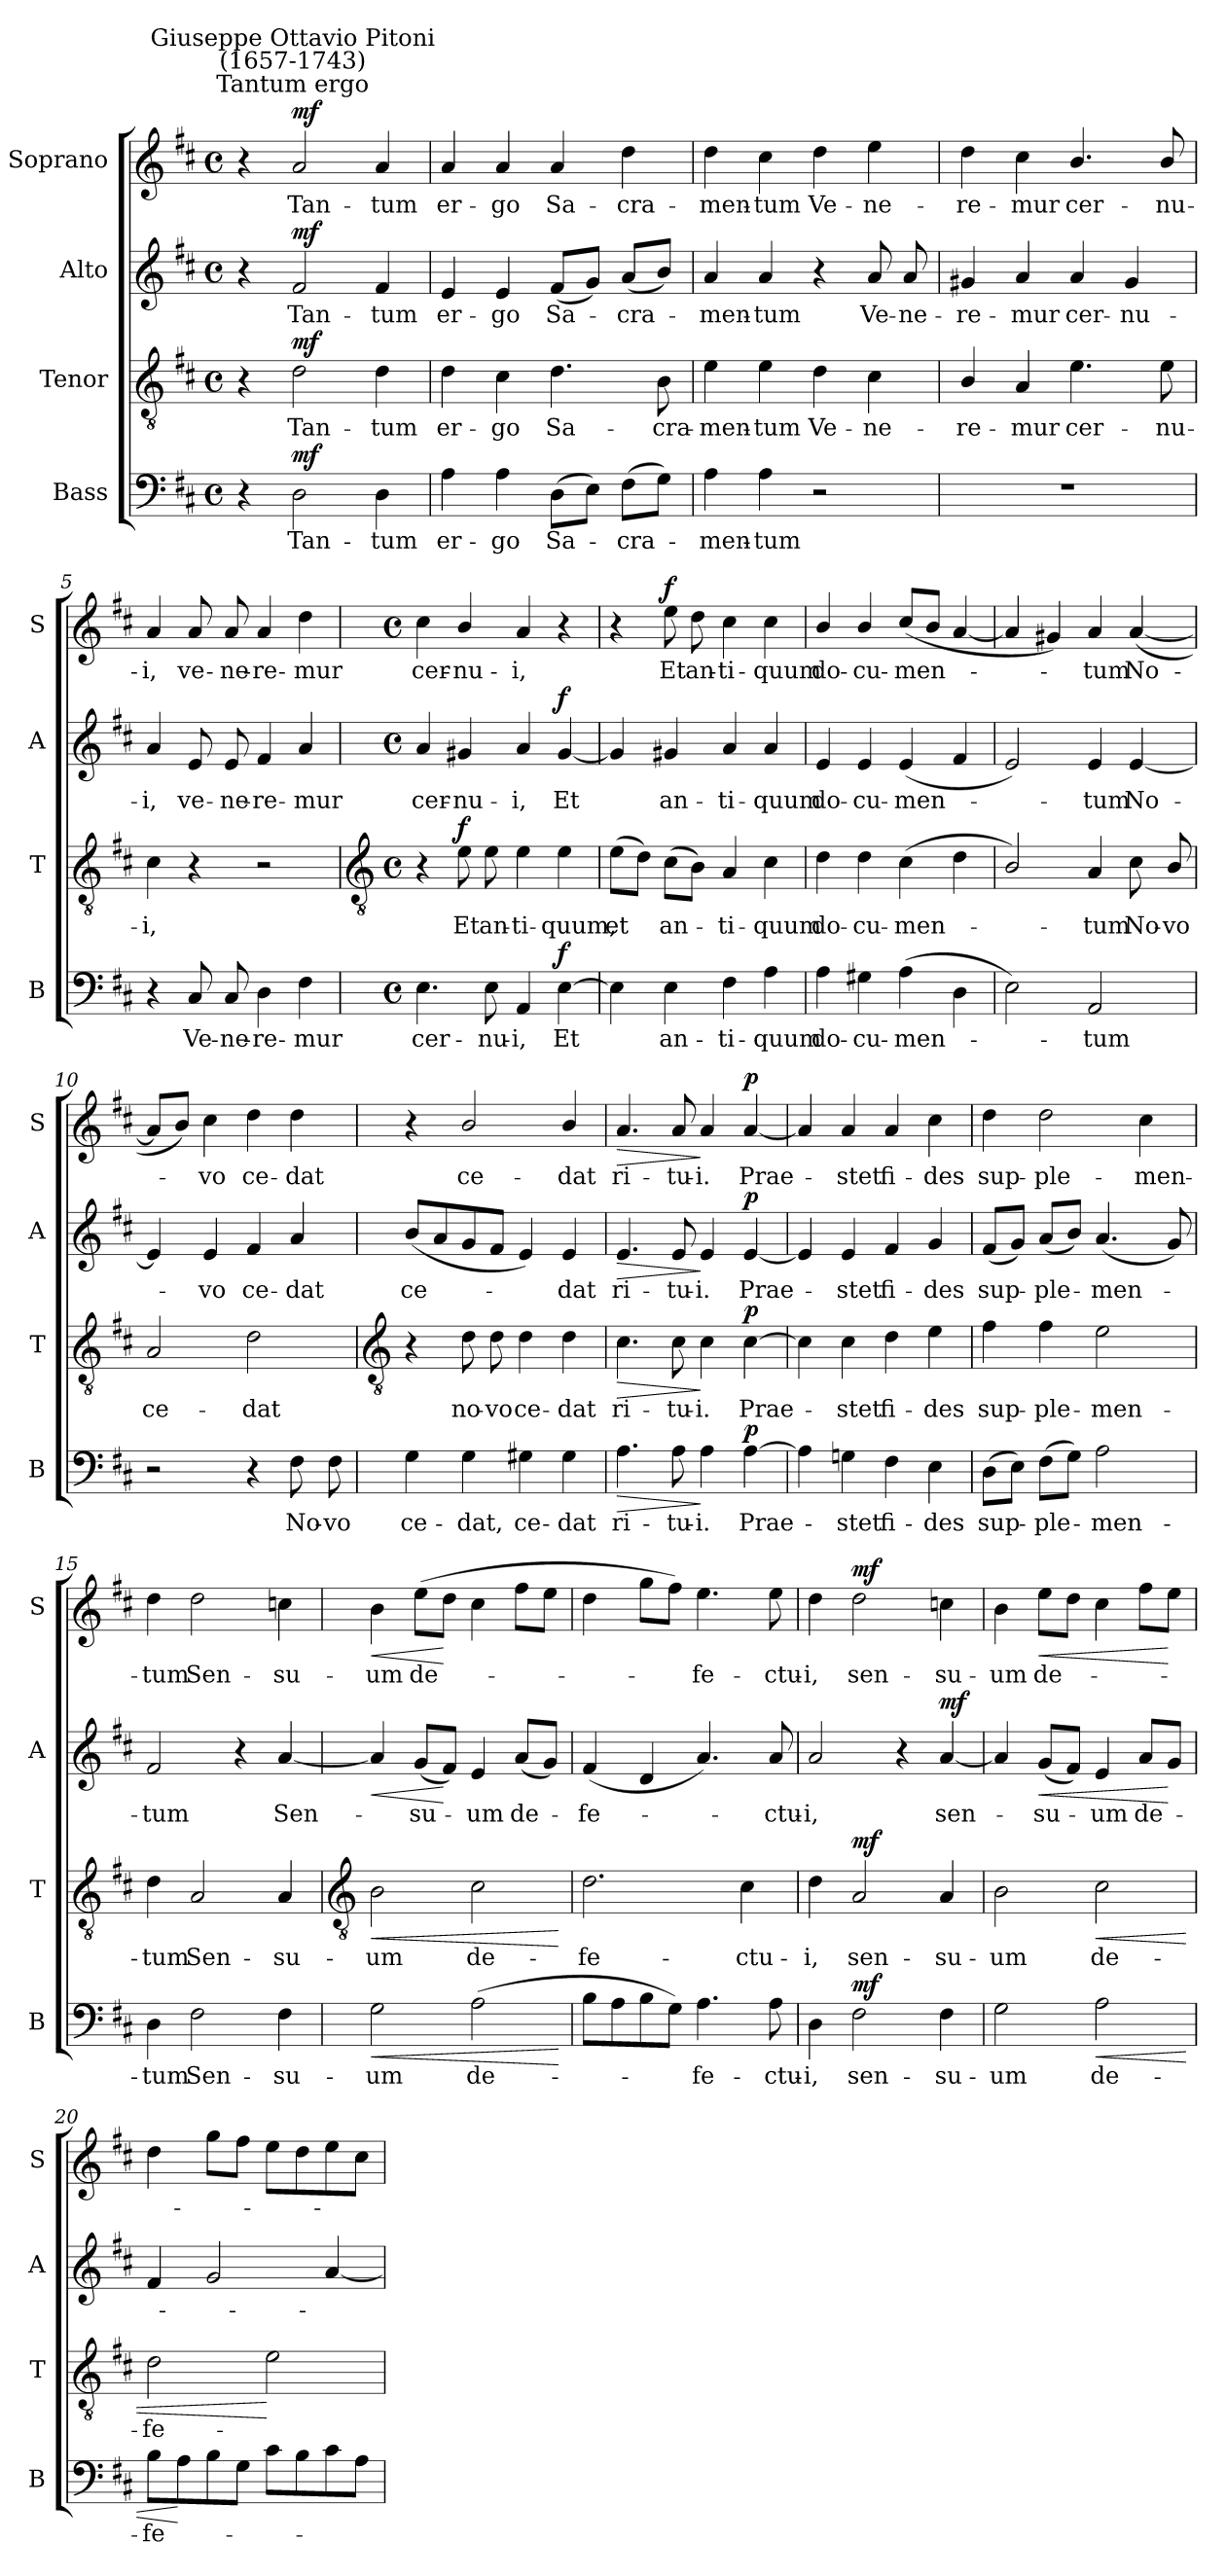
**kern	**text	**dynam	**kern	**text	**dynam	**kern	**text	**dynam	**kern	**text	**dynam
*part4	*part4	*part4	*part3	*part3	*part3	*part2	*part2	*part2	*part1	*part1	*part1
*staff4	*staff4	*staff4	*staff3	*staff3	*staff3	*staff2	*staff2	*staff2	*staff1	*staff1	*staff1
*I"Bass	*	*	*I"Tenor	*	*	*I"Alto	*	*	*I"Soprano	*	*
*I'B	*	*	*I'T	*	*	*I'A	*	*	*I'S	*	*
*clefF4	*	*	*clefGv2	*	*	*clefG2	*	*	*clefG2	*	*
*k[f#c#]	*	*	*k[f#c#]	*	*	*k[f#c#]	*	*	*k[f#c#]	*	*
*D:	*	*	*D:	*	*	*D:	*	*	*D:	*	*
*M4/4	*	*	*M4/4	*	*	*M4/4	*	*	*M4/4	*	*
*met(c)	*	*	*met(c)	*	*	*met(c)	*	*	*met(c)	*	*
=1	=1	=1	=1	=1	=1	=1	=1	=1	=1	=1	=1
4r	.	.	4r	.	.	4r	.	.	4r	.	.
!	!	!	!	!	!	!	!	!	!LO:TX:a:cj:t=Tantum ergo	!	!
!	!	!	!	!	!	!	!	!	!LO:TX:a:cj:t=Giuseppe Ottavio Pitoni\n(1657-1743)	!	!
!	!LO:LY:b	!LO:DY:b	!	!LO:LY:b	!LO:DY:b	!	!LO:LY:b	!LO:DY:b	!	!LO:LY:b	!LO:DY:b
2D	Tan-	mf	2d	Tan-	mf	2f#	Tan-	mf	2a	Tan-	mf
!	!LO:LY:b	!	!	!LO:LY:b	!	!	!LO:LY:b	!	!	!LO:LY:b	!
4D	-tum	.	4d	-tum	.	4f#	-tum	.	4a	-tum	.
=2	=2	=2	=2	=2	=2	=2	=2	=2	=2	=2	=2
!	!LO:LY:b	!	!	!LO:LY:b	!	!	!LO:LY:b	!	!	!LO:LY:b	!
4A	er-	.	4d	er-	.	4e	er-	.	4a	er-	.
!	!LO:LY:b	!	!	!LO:LY:b	!	!	!LO:LY:b	!	!	!LO:LY:b	!
4A	-go	.	4c#	-go	.	4e	-go	.	4a	-go	.
!	!LO:LY:b	!	!	!LO:LY:b	!	!	!LO:LY:b	!	!	!LO:LY:b	!
(>8DL	Sa-	.	4.d	Sa-	.	(<8f#L	Sa-	.	4a	Sa-	.
8EJ)	.	.	.	.	.	8gJ)	.	.	.	.	.
!	!LO:LY:b	!	!	!	!	!	!LO:LY:b	!	!	!LO:LY:b	!
(>8F#L	cra-	.	.	.	.	(<8aL	cra-	.	4dd	-cra-	.
!	!	!	!	!LO:LY:b	!	!	!	!	!	!	!
8GJ)	.	.	8B	-cra-	.	8bJ)	.	.	.	.	.
=3	=3	=3	=3	=3	=3	=3	=3	=3	=3	=3	=3
!	!LO:LY:b	!	!	!LO:LY:b	!	!	!LO:LY:b	!	!	!LO:LY:b	!
4A	men-	.	4e	-men-	.	4a	men-	.	4dd	-men-	.
!	!LO:LY:b	!	!	!LO:LY:b	!	!	!LO:LY:b	!	!	!LO:LY:b	!
4A	-tum	.	4e	-tum	.	4a	-tum	.	4cc#	-tum	.
!	!	!	!	!LO:LY:b	!	!	!	!	!	!LO:LY:b	!
2r	.	.	4d	Ve-	.	4r	.	.	4dd	Ve-	.
!	!	!	!	!LO:LY:b	!	!	!LO:LY:b	!	!	!LO:LY:b	!
.	.	.	4c#	-ne-	.	8a	Ve-	.	4ee	-ne-	.
!	!	!	!	!	!	!	!LO:LY:b	!	!	!	!
.	.	.	.	.	.	8a	-ne-	.	.	.	.
=4	=4	=4	=4	=4	=4	=4	=4	=4	=4	=4	=4
!	!	!	!	!LO:LY:b	!	!	!LO:LY:b	!	!	!LO:LY:b	!
1r	.	.	4B/	-re-	.	4g#X	-re-	.	4dd	-re-	.
!	!	!	!	!LO:LY:b	!	!	!LO:LY:b	!	!	!LO:LY:b	!
.	.	.	4A	-mur	.	4a	-mur	.	4cc#	-mur	.
!	!	!	!	!LO:LY:b	!	!	!LO:LY:b	!	!	!LO:LY:b	!
.	.	.	4.e	cer-	.	4a	cer-	.	4.b/	cer-	.
!	!	!	!	!	!	!	!LO:LY:b	!	!	!	!
.	.	.	.	.	.	4g#	-nu-	.	.	.	.
!	!	!	!	!LO:LY:b	!	!	!	!	!	!LO:LY:b	!
.	.	.	8e	-nu-	.	.	.	.	8b/	-nu-	.
=5	=5	=5	=5	=5	=5	=5	=5	=5	=5	=5	=5
!	!	!	!	!LO:LY:b	!	!	!LO:LY:b	!	!	!LO:LY:b	!
4r	.	.	4c#	-i,	.	4a	-i,	.	4a	-i,	.
!	!LO:LY:b	!	!	!	!	!	!LO:LY:b	!	!	!LO:LY:b	!
8C#	Ve-	.	4r	.	.	8e	ve-	.	8a	ve-	.
!	!LO:LY:b	!	!	!	!	!	!LO:LY:b	!	!	!LO:LY:b	!
8C#	-ne-	.	.	.	.	8e	-ne-	.	8a	-ne-	.
!	!LO:LY:b	!	!	!	!	!	!LO:LY:b	!	!	!LO:LY:b	!
4D	-re-	.	2r	.	.	4f#	-re-	.	4a	-re-	.
!	!LO:LY:b	!	!	!	!	!	!LO:LY:b	!	!	!LO:LY:b	!
4F#	-mur	.	.	.	.	4a	-mur	.	4dd	-mur	.
!!LO:LB:g=z
=6	=6	=6	=6	=6	=6	=6	=6	=6	=6	=6	=6
*	*	*	*clefGv2	*	*	*	*	*	*	*	*
*M4/4	*	*	*M4/4	*	*	*M4/4	*	*	*M4/4	*	*
*met(c)	*	*	*met(c)	*	*	*met(c)	*	*	*met(c)	*	*
!	!LO:LY:b	!	!	!	!	!	!LO:LY:b	!	!	!LO:LY:b	!
4.E	cer-	.	4r	.	.	4a	cer-	.	4cc#	cer-	.
!	!	!	!	!LO:LY:b	!LO:DY:b	!	!LO:LY:b	!	!	!LO:LY:b	!
.	.	.	8e	Et	f	4g#X	-nu-	.	4b/	-nu-	.
!	!LO:LY:b	!	!	!LO:LY:b	!	!	!	!	!	!	!
8E	-nu-	.	8e	an-	.	.	.	.	.	.	.
!	!LO:LY:b	!	!	!LO:LY:b	!	!	!LO:LY:b	!	!	!LO:LY:b	!
4AA	-i,	.	4e	-ti-	.	4a	-i,	.	4a	-i,	.
!	!LO:LY:b	!LO:DY:b	!	!LO:LY:b	!	!	!LO:LY:b	!LO:DY:b	!	!	!
[4E	Et	f	4e	-quum,	.	[4g#	Et	f	4r	.	.
=7	=7	=7	=7	=7	=7	=7	=7	=7	=7	=7	=7
!	!	!	!	!LO:LY:b	!	!	!	!	!	!	!
4E]	.	.	(>8eL	et	.	4g#]	.	.	4r	.	.
.	.	.	8dJ)	.	.	.	.	.	.	.	.
!	!LO:LY:b	!	!	!LO:LY:b	!	!	!LO:LY:b	!	!	!LO:LY:b	!LO:DY:b
4E	an-	.	(>8c#L	an-	.	4g#	an-	.	8ee	Et	f
!	!	!	!	!	!	!	!	!	!	!LO:LY:b	!
.	.	.	8BJ)	.	.	.	.	.	8dd	an-	.
!	!LO:LY:b	!	!	!LO:LY:b	!	!	!LO:LY:b	!	!	!LO:LY:b	!
4F#	-ti-	.	4A	ti-	.	4a	-ti-	.	4cc#	-ti-	.
!	!LO:LY:b	!	!	!LO:LY:b	!	!	!LO:LY:b	!	!	!LO:LY:b	!
4A	-quum	.	4c#	-quum	.	4a	-quum	.	4cc#	-quum	.
=8	=8	=8	=8	=8	=8	=8	=8	=8	=8	=8	=8
!	!LO:LY:b	!	!	!LO:LY:b	!	!	!LO:LY:b	!	!	!LO:LY:b	!
4A	do-	.	4d	do-	.	4e	do-	.	4b/	do-	.
!	!LO:LY:b	!	!	!LO:LY:b	!	!	!LO:LY:b	!	!	!LO:LY:b	!
4G#X	-cu-	.	4d	-cu-	.	4e	-cu-	.	4b/	-cu-	.
!	!LO:LY:b	!	!	!LO:LY:b	!	!	!LO:LY:b	!	!	!LO:LY:b	!
(>4A	-men-	.	(>4c#	-men-	.	(<4e	-men-	.	(<8cc#/L	-men-	.
.	.	.	.	.	.	.	.	.	8b/J	.	.
4D	.	.	4d	.	.	4f#	.	.	[4a	.	.
=9	=9	=9	=9	=9	=9	=9	=9	=9	=9	=9	=9
2E)	.	.	2B/)	.	.	2e)	.	.	4a]	.	.
.	.	.	.	.	.	.	.	.	4g#X)	.	.
!	!LO:LY:b	!	!	!LO:LY:b	!	!	!LO:LY:b	!	!	!LO:LY:b	!
2AA	tum	.	4A	tum	.	4e	tum	.	4a	tum	.
!	!	!	!	!LO:LY:b	!	!	!LO:LY:b	!	!	!LO:LY:b	!
.	.	.	8c#	No-	.	[4e	No-	.	(<[4a	No-	.
!	!	!	!	!LO:LY:b	!	!	!	!	!	!	!
.	.	.	8B/	-vo	.	.	.	.	.	.	.
=10	=10	=10	=10	=10	=10	=10	=10	=10	=10	=10	=10
!	!	!	!	!LO:LY:b	!	!	!	!	!	!	!
2r	.	.	2A	ce-	.	4e]	.	.	8aL]	.	.
.	.	.	.	.	.	.	.	.	8bJ)	.	.
!	!	!	!	!	!	!	!LO:LY:b	!	!	!LO:LY:b	!
.	.	.	.	.	.	4e	vo	.	4cc#	vo	.
!	!	!	!	!LO:LY:b	!	!	!LO:LY:b	!	!	!LO:LY:b	!
4r	.	.	2d	-dat	.	4f#	ce-	.	4dd	ce-	.
!	!LO:LY:b	!	!	!	!	!	!LO:LY:b	!	!	!LO:LY:b	!
8F#	No-	.	.	.	.	4a	-dat	.	4dd	-dat	.
!	!LO:LY:b	!	!	!	!	!	!	!	!	!	!
8F#	-vo	.	.	.	.	.	.	.	.	.	.
!!LO:LB:g=z
=11	=11	=11	=11	=11	=11	=11	=11	=11	=11	=11	=11
*	*	*	*clefGv2	*	*	*	*	*	*	*	*
!	!LO:LY:b	!	!	!	!	!	!LO:LY:b	!	!	!	!
4G	ce-	.	4r	.	.	(<8bL	ce-	.	4r	.	.
.	.	.	.	.	.	8a	.	.	.	.	.
!	!LO:LY:b	!	!	!LO:LY:b	!	!	!	!	!	!LO:LY:b	!
4G	-dat,	.	8d	no-	.	8g	.	.	2b/	ce-	.
!	!	!	!	!LO:LY:b	!	!	!	!	!	!	!
.	.	.	8d	-vo	.	8f#J	.	.	.	.	.
!	!LO:LY:b	!	!	!LO:LY:b	!	!	!	!	!	!	!
4G#X	ce-	.	4d	ce-	.	4e)	.	.	.	.	.
!	!LO:LY:b	!	!	!LO:LY:b	!	!	!LO:LY:b	!	!	!LO:LY:b	!
4G#	-dat	.	4d	-dat	.	4e	dat	.	4b/	-dat	.
=12	=12	=12	=12	=12	=12	=12	=12	=12	=12	=12	=12
!	!LO:LY:b	!LO:HP:b	!	!LO:LY:b	!LO:HP:b	!	!LO:LY:b	!LO:HP:b	!	!LO:LY:b	!LO:HP:b
4.A	ri-	>	4.c#	ri-	>	4.e	ri-	>	4.a	ri-	>
!	!LO:LY:b	!	!	!LO:LY:b	!	!	!LO:LY:b	!	!	!LO:LY:b	!
8A	-tu-	.	8c#	-tu-	.	8e	-tu-	.	8a	-tu-	.
!	!LO:LY:b	!	!	!LO:LY:b	!	!	!LO:LY:b	!	!	!LO:LY:b	!
4A	-i.	]	4c#	-i.	]	4e	-i.	]	4a	-i.	]
!	!LO:LY:b	!LO:DY:b	!	!LO:LY:b	!LO:DY:b	!	!LO:LY:b	!LO:DY:b	!	!LO:LY:b	!LO:DY:b
[4A	Prae-	p	[4c#	Prae-	p	[4e	Prae-	p	[4a	Prae-	p
=13	=13	=13	=13	=13	=13	=13	=13	=13	=13	=13	=13
4A]	.	.	4c#]	.	.	4e]	.	.	4a]	.	.
!	!LO:LY:b	!	!	!LO:LY:b	!	!	!LO:LY:b	!	!	!LO:LY:b	!
4Gn	stet	.	4c#	stet	.	4e	stet	.	4a	stet	.
!	!LO:LY:b	!	!	!LO:LY:b	!	!	!LO:LY:b	!	!	!LO:LY:b	!
4F#	fi-	.	4d	fi-	.	4f#	fi-	.	4a	fi-	.
!	!LO:LY:b	!	!	!LO:LY:b	!	!	!LO:LY:b	!	!	!LO:LY:b	!
4E	-des	.	4e	-des	.	4g	-des	.	4cc#	-des	.
=14	=14	=14	=14	=14	=14	=14	=14	=14	=14	=14	=14
!	!LO:LY:b	!	!	!LO:LY:b	!	!	!LO:LY:b	!	!	!LO:LY:b	!
(>8DL	sup-	.	4f#	sup-	.	(<8f#L	sup-	.	4dd	sup-	.
8EJ)	.	.	.	.	.	8gJ)	.	.	.	.	.
!	!LO:LY:b	!	!	!LO:LY:b	!	!	!LO:LY:b	!	!	!LO:LY:b	!
(>8F#L	ple-	.	4f#	-ple-	.	(<8aL	ple-	.	2dd	-ple-	.
8GJ)	.	.	.	.	.	8bJ)	.	.	.	.	.
!	!LO:LY:b	!	!	!LO:LY:b	!	!	!LO:LY:b	!	!	!	!
2A	men-	.	2e	-men-	.	(<4.a	men-	.	.	.	.
!	!	!	!	!	!	!	!	!	!	!LO:LY:b	!
.	.	.	.	.	.	.	.	.	4cc#	-men-	.
.	.	.	.	.	.	8g)	.	.	.	.	.
=15	=15	=15	=15	=15	=15	=15	=15	=15	=15	=15	=15
!	!LO:LY:b	!	!	!LO:LY:b	!	!	!LO:LY:b	!	!	!LO:LY:b	!
4D	-tum	.	4d	-tum	.	2f#	tum	.	4dd	-tum	.
!	!LO:LY:b	!	!	!LO:LY:b	!	!	!	!	!	!LO:LY:b	!
2F#	Sen-	.	2A	Sen-	.	.	.	.	2dd	Sen-	.
.	.	.	.	.	.	4r	.	.	.	.	.
!	!LO:LY:b	!	!	!LO:LY:b	!	!	!LO:LY:b	!	!	!LO:LY:b	!
4F#	-su-	.	4A	-su-	.	[4a	Sen-	.	4ccn	-su-	.
!!LO:LB:g=z
=16	=16	=16	=16	=16	=16	=16	=16	=16	=16	=16	=16
*	*	*	*clefGv2	*	*	*	*	*	*	*	*
!	!LO:LY:b	!LO:HP:b	!	!LO:LY:b	!LO:HP:b	!	!	!LO:HP:b	!	!LO:LY:b	!LO:HP:b
2G	-um	<	2B	-um	<	4a]	.	<	4b	-um	<
!	!	!	!	!	!	!	!LO:LY:b	!	!	!LO:LY:b	!
.	.	.	.	.	.	(<8gL	su-	.	(>8eeL	de-	.
.	.	.	.	.	.	8f#J)	.	[	8ddJ	.	[
!	!LO:LY:b	!	!	!LO:LY:b	!	!	!LO:LY:b	!	!	!	!
(>2A	de-	.	2c#	de-	.	4e	um	.	4cc#	.	.
!	!	!	!	!	!	!	!LO:LY:b	!	!	!	!
.	.	.	.	.	.	(<8aL	de-	.	8ff#L	.	.
.	.	.	.	.	.	8gJ)	.	.	8eeJ	.	.
.	.	[	.	.	[	.	.	.	.	.	.
=17	=17	=17	=17	=17	=17	=17	=17	=17	=17	=17	=17
!	!	!	!	!LO:LY:b	!	!	!LO:LY:b	!	!	!	!
8BL	.	.	2.d	-fe-	.	(<4f#	fe-	.	4dd	.	.
8A	.	.	.	.	.	.	.	.	.	.	.
8B	.	.	.	.	.	4d	.	.	8ggL	.	.
8GJ)	.	.	.	.	.	.	.	.	8ff#J)	.	.
!	!LO:LY:b	!	!	!	!	!	!	!	!	!LO:LY:b	!
4.A	fe-	.	.	.	.	4.a)	.	.	4.ee	fe-	.
!	!	!	!	!LO:LY:b	!	!	!	!	!	!	!
.	.	.	4c#	-ctu-	.	.	.	.	.	.	.
!	!LO:LY:b	!	!	!	!	!	!LO:LY:b	!	!	!LO:LY:b	!
8A	-ctu-	.	.	.	.	8a	ctu-	.	8ee	-ctu-	.
=18	=18	=18	=18	=18	=18	=18	=18	=18	=18	=18	=18
!	!LO:LY:b	!	!	!LO:LY:b	!	!	!LO:LY:b	!	!	!LO:LY:b	!
4D	-i,	.	4d	-i,	.	2a	-i,	.	4dd	-i,	.
!	!LO:LY:b	!LO:DY:b	!	!LO:LY:b	!LO:DY:b	!	!	!	!	!LO:LY:b	!LO:DY:b
2F#	sen-	mf	2A	sen-	mf	.	.	.	2dd	sen-	mf
.	.	.	.	.	.	4r	.	.	.	.	.
!	!LO:LY:b	!	!	!LO:LY:b	!	!	!LO:LY:b	!LO:DY:b	!	!LO:LY:b	!
4F#	-su-	.	4A	-su-	.	[4a	sen-	mf	4ccn	-su-	.
=19	=19	=19	=19	=19	=19	=19	=19	=19	=19	=19	=19
!	!LO:LY:b	!	!	!LO:LY:b	!	!	!	!	!	!LO:LY:b	!
2G	-um	.	2B	-um	.	4a]	.	.	4b	-um	.
!	!	!	!	!	!	!	!LO:LY:b	!LO:HP:b	!	!LO:LY:b	!LO:HP:b
.	.	.	.	.	.	(<8gL	su-	<	8eeL	de-	<
.	.	.	.	.	.	8f#J)	.	.	8ddJ	.	.
!	!LO:LY:b	!LO:HP:b	!	!LO:LY:b	!LO:HP:b	!	!LO:LY:b	!	!	!	!
2A	de-	<	2c#	de-	<	4e	um	.	4cc#	.	.
!	!	!	!	!	!	!	!LO:LY:b	!	!	!	!
.	.	.	.	.	.	8aL	de-	.	8ff#L	.	.
.	.	.	.	.	.	8gJ	.	[	8eeJ	.	[
=20	=20	=20	=20	=20	=20	=20	=20	=20	=20	=20	=20
!	!LO:LY:b	!	!	!LO:LY:b	!	!	!	!	!	!	!
8BL	-fe-	.	2d	-fe-	.	4f#	.	.	4dd	.	.
8A	.	[	.	.	.	.	.	.	.	.	.
8B	.	.	.	.	.	2g	.	.	8ggL	.	.
8GJ	.	.	.	.	.	.	.	.	8ff#J	.	.
8c#L	.	.	2e	.	[	.	.	.	8eeL	.	.
8B	.	.	.	.	.	.	.	.	8dd	.	.
8c#	.	.	.	.	.	[4a	.	.	8ee	.	.
8AJ	.	.	.	.	.	.	.	.	8cc#J	.	.
=	=	=	=	=	=	=	=	=	=	=	=
*-	*-	*-	*-	*-	*-	*-	*-	*-	*-	*-	*-
